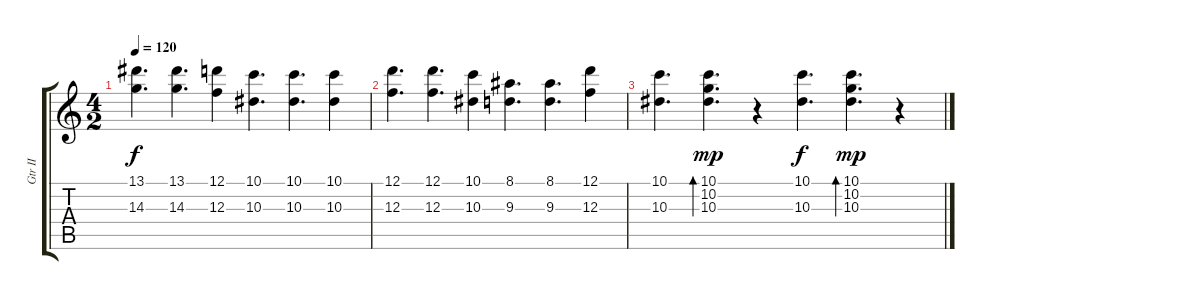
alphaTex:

\track ("Gtr II" "Gtr II") {instrument acousticguitarsteel}
\staff {score tabs}
\tuning (D4 A3 F3 C3 G2 D2) {hide}
\ts (4 2)
\tempo 120
\clef g2
\ks c
(13.1 14.3).4{d dy f} (13.1 14.3).4{d} (12.1 12.3).4 (10.1 10.3).4{d} (10.1 10.3).4{d} (10.1 10.3).4 |
(12.1 12.3).4{d} (12.1 12.3).4{d} (10.1 10.3).4 (8.1 9.3).4{d} (8.1 9.3).4{d} (12.1 12.3).4 |
(10.1 10.3).4{d} (10.1 10.2 10.3).4{d bd 240 dy mp} r.4 (10.1 10.3).4{d dy f} (10.1 10.2 10.3).4{d bd 240 dy mp} r.4
